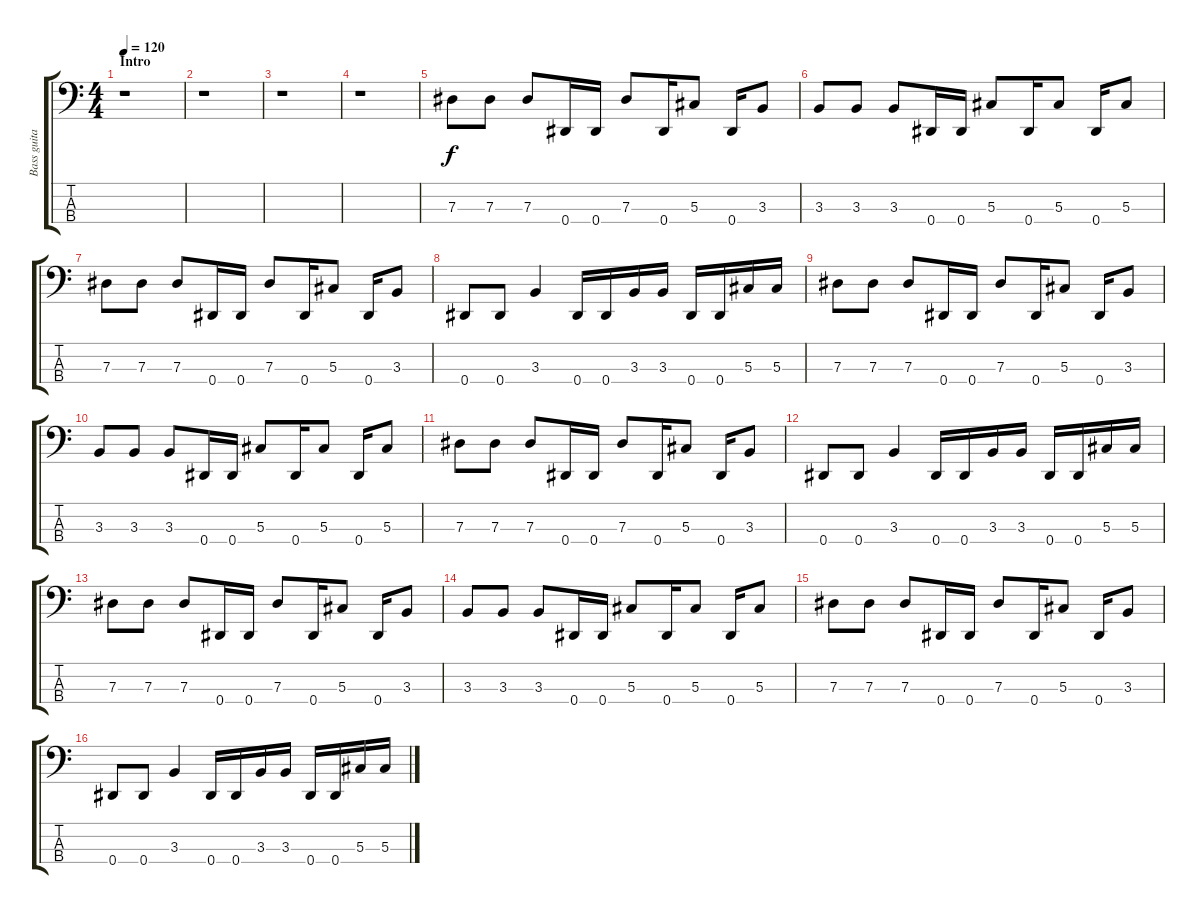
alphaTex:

\track ("Bass guitar" "Bass guita") {instrument electricbasspick}
\staff {score tabs}
\tuning (Gb2 Db2 Ab1 Eb1) {hide}
\ts (4 4)
\section ("" "Intro")
\tempo 120
\clef f4
\ks c
r.1{dy f instrument electricbasspick} |
r.1 |
r.1 |
r.1 |
7.3.8 7.3.8 7.3.8 0.4.16 0.4.16 7.3.8 0.4.16 5.3.8 0.4.16 3.3.8 |
3.3.8 3.3.8 3.3.8 0.4.16 0.4.16 5.3.8 0.4.16 5.3.8 0.4.16 5.3.8 |
7.3.8 7.3.8 7.3.8 0.4.16 0.4.16 7.3.8 0.4.16 5.3.8 0.4.16 3.3.8 |
0.4.8 0.4.8 3.3.4 0.4.16 0.4.16 3.3.16 3.3.16 0.4.16 0.4.16 5.3.16 5.3.16 |
7.3.8 7.3.8 7.3.8 0.4.16 0.4.16 7.3.8 0.4.16 5.3.8 0.4.16 3.3.8 |
3.3.8 3.3.8 3.3.8 0.4.16 0.4.16 5.3.8 0.4.16 5.3.8 0.4.16 5.3.8 |
7.3.8 7.3.8 7.3.8 0.4.16 0.4.16 7.3.8 0.4.16 5.3.8 0.4.16 3.3.8 |
0.4.8 0.4.8 3.3.4 0.4.16 0.4.16 3.3.16 3.3.16 0.4.16 0.4.16 5.3.16 5.3.16 |
7.3.8 7.3.8 7.3.8 0.4.16 0.4.16 7.3.8 0.4.16 5.3.8 0.4.16 3.3.8 |
3.3.8 3.3.8 3.3.8 0.4.16 0.4.16 5.3.8 0.4.16 5.3.8 0.4.16 5.3.8 |
7.3.8 7.3.8 7.3.8 0.4.16 0.4.16 7.3.8 0.4.16 5.3.8 0.4.16 3.3.8 |
0.4.8 0.4.8 3.3.4 0.4.16 0.4.16 3.3.16 3.3.16 0.4.16 0.4.16 5.3.16 5.3.16
